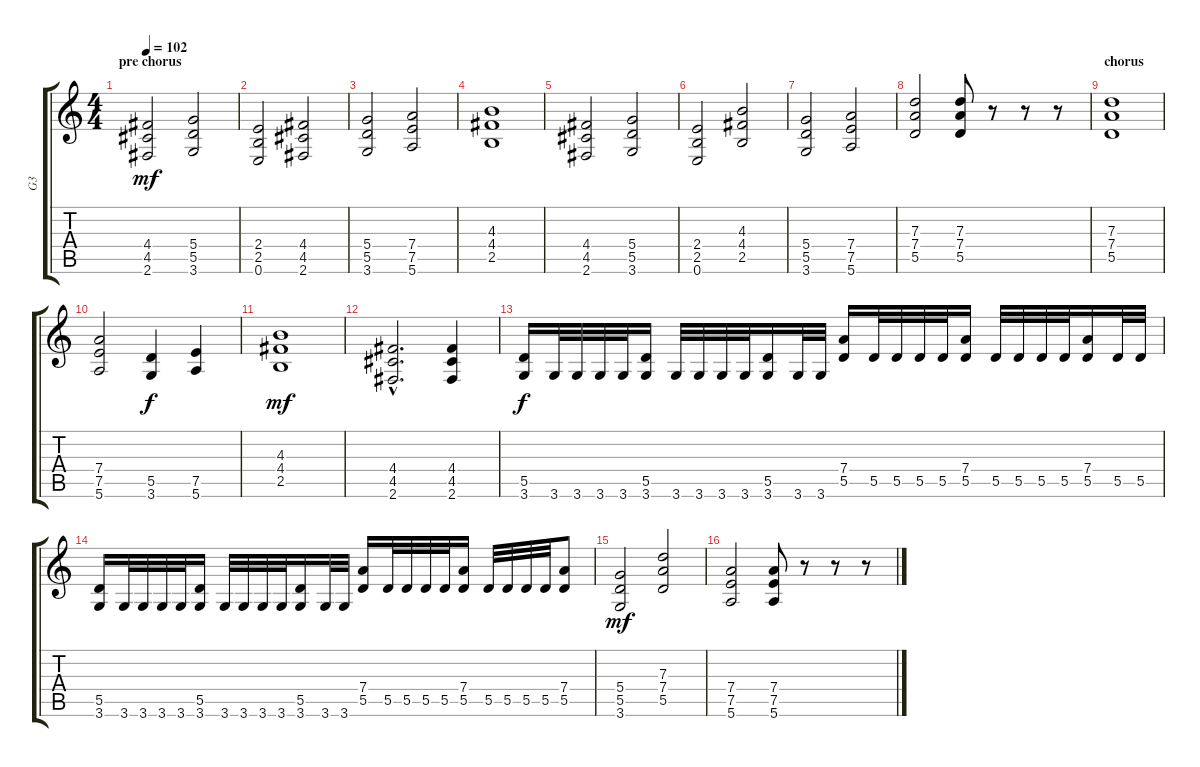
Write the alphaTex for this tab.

\track ("G3" "G3") {instrument distortionguitar}
\staff {score tabs}
\tuning (E4 B3 G3 D3 A2 E2) {hide}
\ts (4 4)
\section ("" "pre chorus")
\tempo 102
\clef g2
\ks c
(4.4 4.5 2.6).2{dy mf} (5.4 5.5 3.6).2 |
(2.4 2.5 0.6).2 (4.4 4.5 2.6).2 |
(5.4 5.5 3.6).2 (7.4 7.5 5.6).2 |
(4.3 4.4 2.5).1 |
(4.4 4.5 2.6).2 (5.4 5.5 3.6).2 |
(2.4 2.5 0.6).2 (4.3 4.4 2.5).2 |
(5.4 5.5 3.6).2 (7.4 7.5 5.6).2 |
(7.3 7.4 5.5).2 (7.3 7.4 5.5).8 r.8 r.8 r.8 |
\section ("" "chorus")
(7.3 7.4 5.5).1 |
(7.4 7.5 5.6).2 (5.5 3.6).4{dy f} (7.5 5.6).4 |
(4.3 4.4 2.5).1{dy mf} |
(4.4{hac} 4.5{hac} 2.6{hac}).2{d} (4.4 4.5 2.6).4 |
(5.5 3.6).16{dy f} 3.6.32 3.6.32 3.6.32 3.6.32 (5.5 3.6).16 3.6.32 3.6.32 3.6.32 3.6.32 (5.5 3.6).16 3.6.32 3.6.32 (7.4 5.5).16 5.5.32 5.5.32 5.5.32 5.5.32 (7.4 5.5).16 5.5.32 5.5.32 5.5.32 5.5.32 (7.4 5.5).16 5.5.32 5.5.32 |
(5.5 3.6).16 3.6.32 3.6.32 3.6.32 3.6.32 (5.5 3.6).16 3.6.32 3.6.32 3.6.32 3.6.32 (5.5 3.6).16 3.6.32 3.6.32 (7.4 5.5).16 5.5.32 5.5.32 5.5.32 5.5.32 (7.4 5.5).16 5.5.32 5.5.32 5.5.32 5.5.32 (7.4 5.5).8 |
(5.4 5.5 3.6).2{dy mf} (7.3 7.4 5.5).2 |
(7.4 7.5 5.6).2 (7.4 7.5 5.6).8 r.8 r.8 r.8
